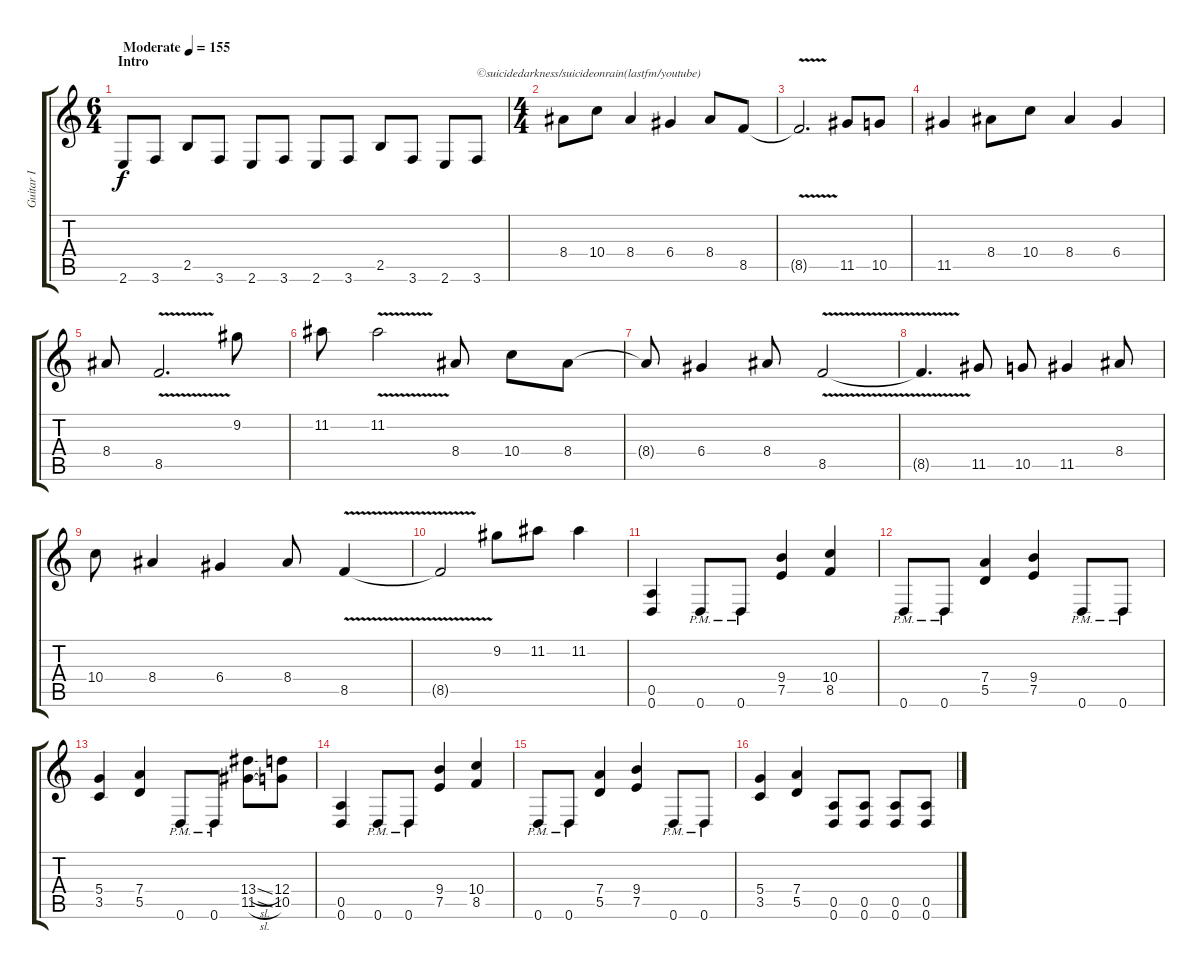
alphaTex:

\track ("Guitar I" "Guitar I") {instrument distortionguitar}
\staff {score tabs}
\tuning (E4 B3 G3 D3 A2 D2) {hide}
\ts (6 4)
\section ("" "Intro")
\tempo (155 "Moderate")
\clef g2
\ks c
2.6.8{dy f instrument distortionguitar} 3.6.8 2.5.8 3.6.8 2.6.8 3.6.8 2.6.8 3.6.8 2.5.8 3.6.8 2.6.8 3.6.8{txt "©suicidedarkness/suicideonrain(lastfm/youtube)"} |
\ts (4 4)
8.4.8 10.4.8 8.4.4 6.4.4 8.4.8 8.5.8 |
8.5{v t}.2{d} 11.5.8 10.5.8 |
11.5.4 8.4.8 10.4.8 8.4.4 6.4.4 |
8.4.8 8.5{v}.2{d} 9.2.8 |
11.2.8 11.2{v}.2 8.4.8 10.4.8 8.4.8 |
8.4{t}.8 6.4.4 8.4.8 8.5{v}.2 |
8.5{t}.4{d} 11.5.8 10.5.8 11.5.4 8.4.8 |
10.4.8 8.4.4 6.4.4 8.4.8 8.5{v}.4 |
8.5{t}.2 9.2.8 11.2.8 11.2.4 |
(0.5 0.6).4 0.6{pm}.8 0.6{pm}.8 (9.4 7.5).4 (10.4 8.5).4 |
0.6{pm}.8 0.6{pm}.8 (7.4 5.5).4 (9.4 7.5).4 0.6{pm}.8 0.6{pm}.8 |
(5.4 3.5).4 (7.4 5.5).4 0.6{pm}.8 0.6{pm}.8 (13.4{sl} 11.5{sl}).8 (12.4 10.5).8 |
(0.5 0.6).4 0.6{pm}.8 0.6{pm}.8 (9.4 7.5).4 (10.4 8.5).4 |
0.6{pm}.8 0.6{pm}.8 (7.4 5.5).4 (9.4 7.5).4 0.6{pm}.8 0.6{pm}.8 |
(5.4 3.5).4 (7.4 5.5).4 (0.5 0.6).8 (0.5 0.6).8 (0.5 0.6).8 (0.5 0.6).8
